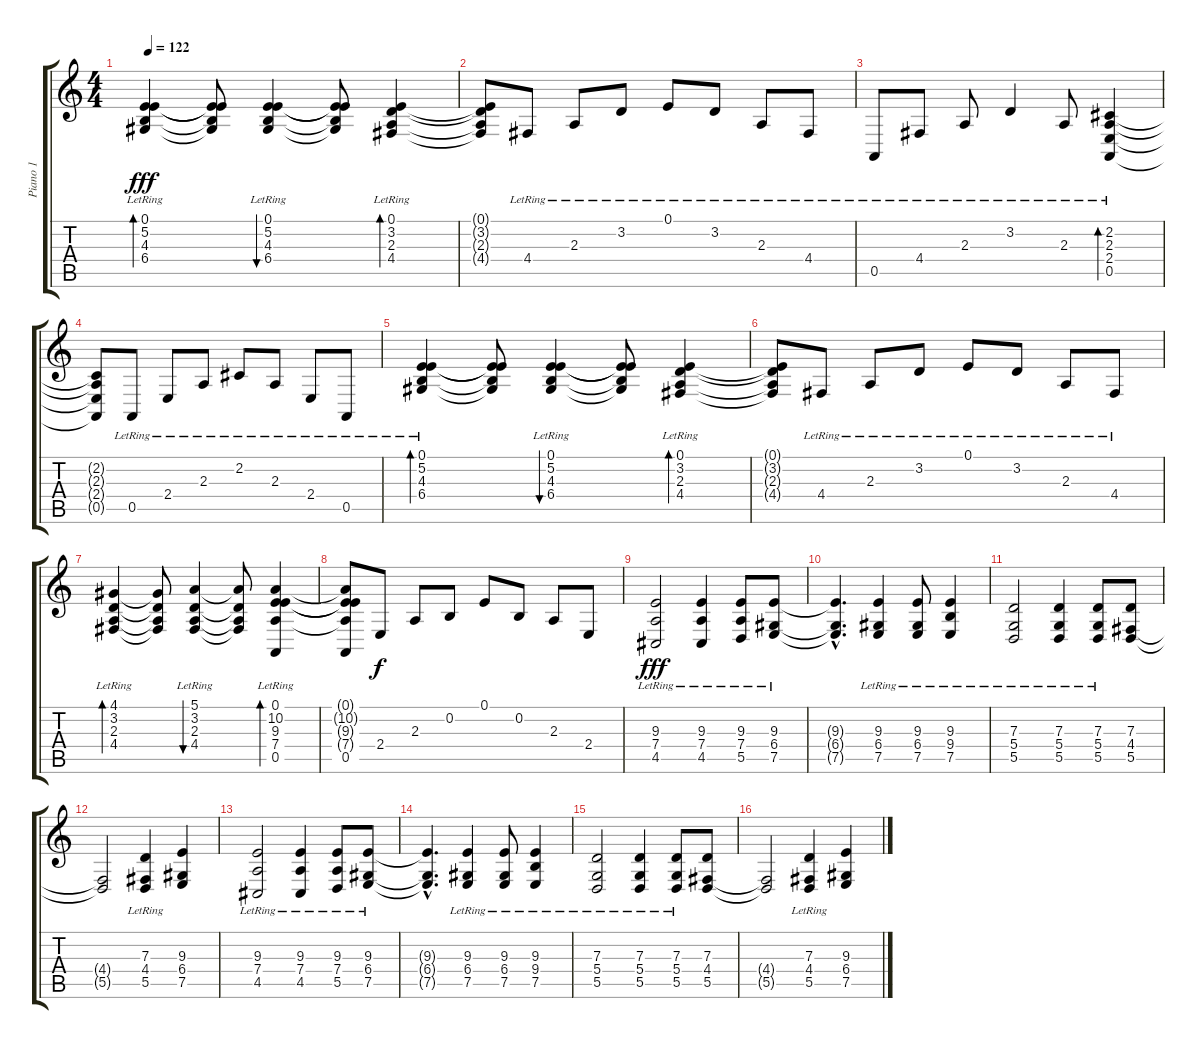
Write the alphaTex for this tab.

\track ("Piano 1" "Piano 1") {instrument brightacousticpiano}
\staff {score tabs}
\tuning (E4 B3 G3 D3 A2 E2) {hide}
\ts (4 4)
\tempo 122
\clef g2
\ks c
(0.1{lr} 5.2{lr} 4.3{lr} 6.4{lr}).4{bd 120 dy fff} (0.1{t} 5.2{t} 4.3{t} 6.4{t}).8 (0.1{lr} 5.2{lr} 4.3{lr} 6.4{lr}).4{bu 30} (0.1{t} 5.2{t} 4.3{t} 6.4{t}).8 (0.1{lr} 3.2{lr} 2.3{lr} 4.4{lr}).4{bd 120} |
(0.1{t} 3.2{t} 2.3{t} 4.4{t}).8 4.4{lr}.8 2.3{lr}.8 3.2{lr}.8 0.1{lr}.8 3.2{lr}.8 2.3{lr}.8 4.4{lr}.8 |
0.5{lr}.8 4.4{lr}.8 2.3{lr}.8 3.2{lr}.4 2.3{lr}.8 (2.2{lr} 2.3{lr} 2.4{lr} 0.5{lr}).4{bd 120} |
(2.2{t} 2.3{t} 2.4{t} 0.5{t}).8 0.5{lr}.8 2.4{lr}.8 2.3{lr}.8 2.2{lr}.8 2.3{lr}.8 2.4{lr}.8 0.5{lr}.8 |
(0.1{lr} 5.2{lr} 4.3{lr} 6.4{lr}).4{bd 120} (0.1{t} 5.2{t} 4.3{t} 6.4{t}).8 (0.1{lr} 5.2{lr} 4.3{lr} 6.4{lr}).4{bu 30} (0.1{t} 5.2{t} 4.3{t} 6.4{t}).8 (0.1{lr} 3.2{lr} 2.3{lr} 4.4{lr}).4{bd 120} |
(0.1{t} 3.2{t} 2.3{t} 4.4{t}).8 4.4{lr}.8 2.3{lr}.8 3.2{lr}.8 0.1{lr}.8 3.2{lr}.8 2.3{lr}.8 4.4{lr}.8 |
(4.1{lr} 3.2{lr} 2.3{lr} 4.4{lr}).4{bd 120} (4.1{t} 3.2{t} 2.3{t} 4.4{t}).8 (5.1{lr} 3.2{lr} 2.3{lr} 4.4{lr}).4{bu 30} (5.1{t} 3.2{t} 2.3{t} 4.4{t}).8 (0.1{lr} 10.2{lr} 9.3{lr} 7.4{lr} 0.5{lr}).4{bd 60} |
(0.1{t} 10.2{t} 9.3{t} 7.4{t} 0.5).8 2.4.8{dy f} 2.3.8 0.2.8 0.1.8 0.2.8 2.3.8 2.4.8 |
(9.3 7.4{lr} 4.5{lr}).2{dy fff} (9.3 7.4{lr} 4.5{lr}).4 (9.3 7.4{lr} 5.5{lr}).8 (9.3 6.4{lr} 7.5{lr}).8 |
(9.3{hac t} 6.4{hac t} 7.5{hac t}).4{d} (9.3 6.4{lr} 7.5{lr}).4 (9.3 6.4{lr} 7.5{lr}).8 (9.3 9.4{lr} 7.5{lr}).4 |
(7.3 5.4{lr} 5.5{lr}).2 (7.3 5.4{lr} 5.5{lr}).4 (7.3 5.4{lr} 5.5{lr}).8 (7.3 4.4 5.5).8 |
(4.4{t} 5.5{t}).2 (7.3 4.4{lr} 5.5).4 (9.3 6.4 7.5).4 |
(9.3 7.4{lr} 4.5{lr}).2 (9.3 7.4{lr} 4.5{lr}).4 (9.3 7.4{lr} 5.5{lr}).8 (9.3 6.4{lr} 7.5{lr}).8 |
(9.3{hac t} 6.4{hac t} 7.5{hac t}).4{d} (9.3 6.4{lr} 7.5{lr}).4 (9.3 6.4{lr} 7.5{lr}).8 (9.3 9.4{lr} 7.5{lr}).4 |
(7.3 5.4{lr} 5.5{lr}).2 (7.3 5.4{lr} 5.5{lr}).4 (7.3 5.4{lr} 5.5{lr}).8 (7.3 4.4 5.5).8 |
(4.4{t} 5.5{t}).2 (7.3 4.4{lr} 5.5).4 (9.3 6.4 7.5).4
